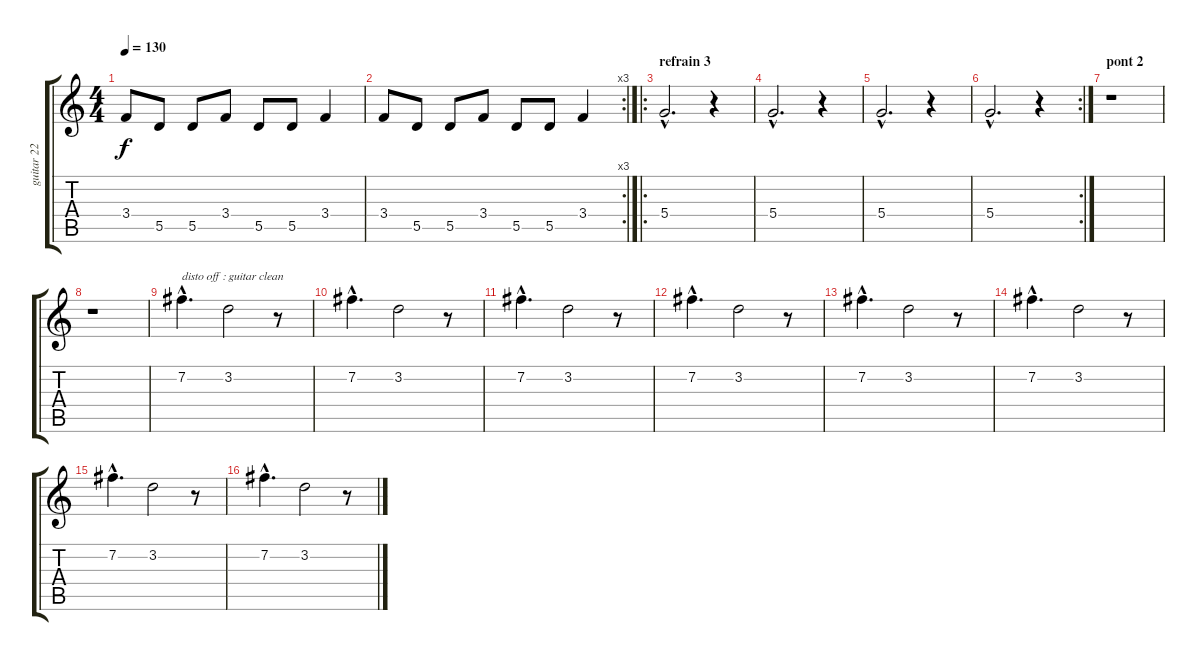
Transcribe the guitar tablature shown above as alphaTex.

\track ("guitar 22 frets" "guitar 22 ") {instrument overdrivenguitar}
\staff {score tabs}
\tuning (E4 B3 G3 D3 A2 E2) {hide}
\ts (4 4)
\tempo 130
\clef g2
\ks c
3.4.8{dy f} 5.5.8 5.5.8 3.4.8 5.5.8 5.5.8 3.4.4 |
\rc 3
3.4.8 5.5.8 5.5.8 3.4.8 5.5.8 5.5.8 3.4.4 |
\ro
\section ("" "refrain 3")
5.4{hac}.2{d} r.4 |
5.4{hac}.2{d} r.4 |
5.4{hac}.2{d} r.4 |
\rc 2
5.4{hac}.2{d} r.4 |
\section ("" "pont 2")
r.1 |
r.1 |
7.2{hac}.4{d txt "disto off : guitar clean" volume 13 balance 16 instrument electricguitarclean} 3.2.2 r.8 |
7.2{hac}.4{d volume 13 balance 16 instrument electricguitarclean} 3.2.2 r.8 |
7.2{hac}.4{d volume 13 balance 16 instrument electricguitarclean} 3.2.2 r.8 |
7.2{hac}.4{d volume 13 balance 16 instrument electricguitarclean} 3.2.2 r.8 |
7.2{hac}.4{d volume 13 balance 16 instrument electricguitarclean} 3.2.2 r.8 |
7.2{hac}.4{d volume 13 balance 16 instrument electricguitarclean} 3.2.2 r.8 |
7.2{hac}.4{d volume 13 balance 16 instrument electricguitarclean} 3.2.2 r.8 |
7.2{hac}.4{d volume 13 balance 16 instrument electricguitarclean} 3.2.2 r.8
